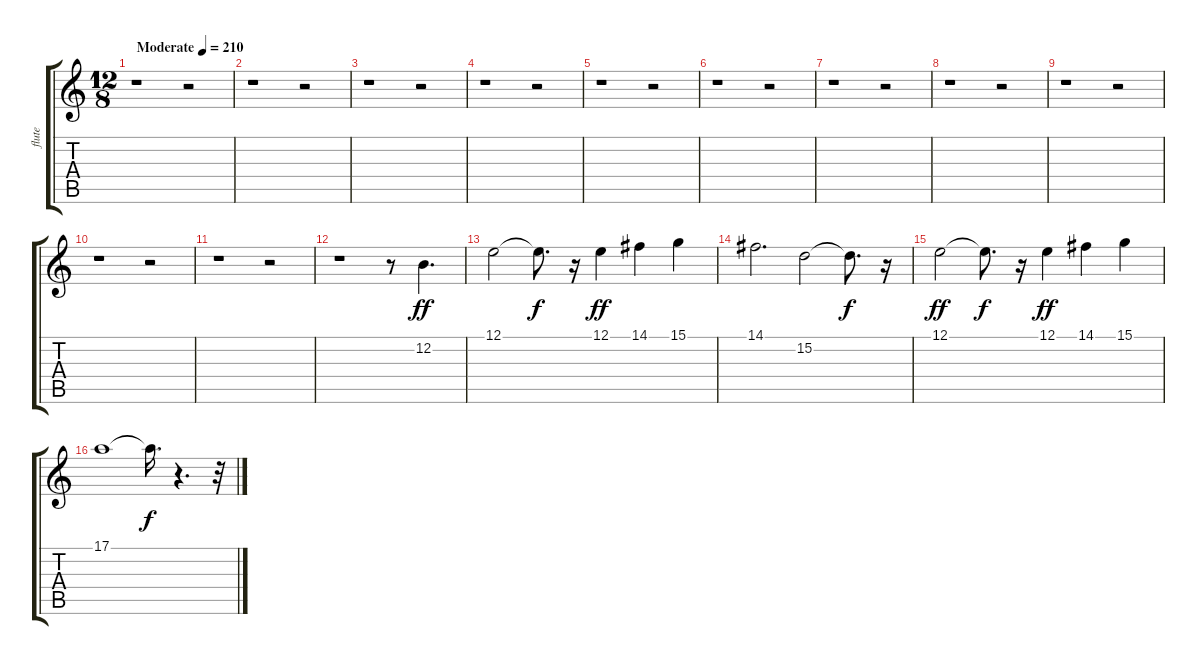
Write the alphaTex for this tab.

\track ("flute" "flute") {instrument flute}
\staff {score tabs}
\tuning (E4 B3 G3 D3 A2 E2) {hide}
\ts (12 8)
\tempo (210 "Moderate")
\clef g2
\ks c
r.1{dy ff instrument flute} r.2 |
r.1 r.2 |
r.1 r.2 |
r.1 r.2 |
r.1 r.2 |
r.1 r.2 |
r.1 r.2 |
r.1 r.2 |
r.1 r.2 |
r.1 r.2 |
r.1 r.2 |
r.1 r.8 12.2.4{d} |
12.1.2 12.1{t}.8{d dy f} r.16 12.1.4{dy ff} 14.1.4 15.1.4 |
14.1.2{d} 15.2.2 15.2{t}.8{d dy f} r.16 |
12.1.2{dy ff} 12.1{t}.8{d dy f} r.16 12.1.4{dy ff} 14.1.4 15.1.4 |
17.1.1 17.1{t}.16{d dy f} r.4{d} r.32
